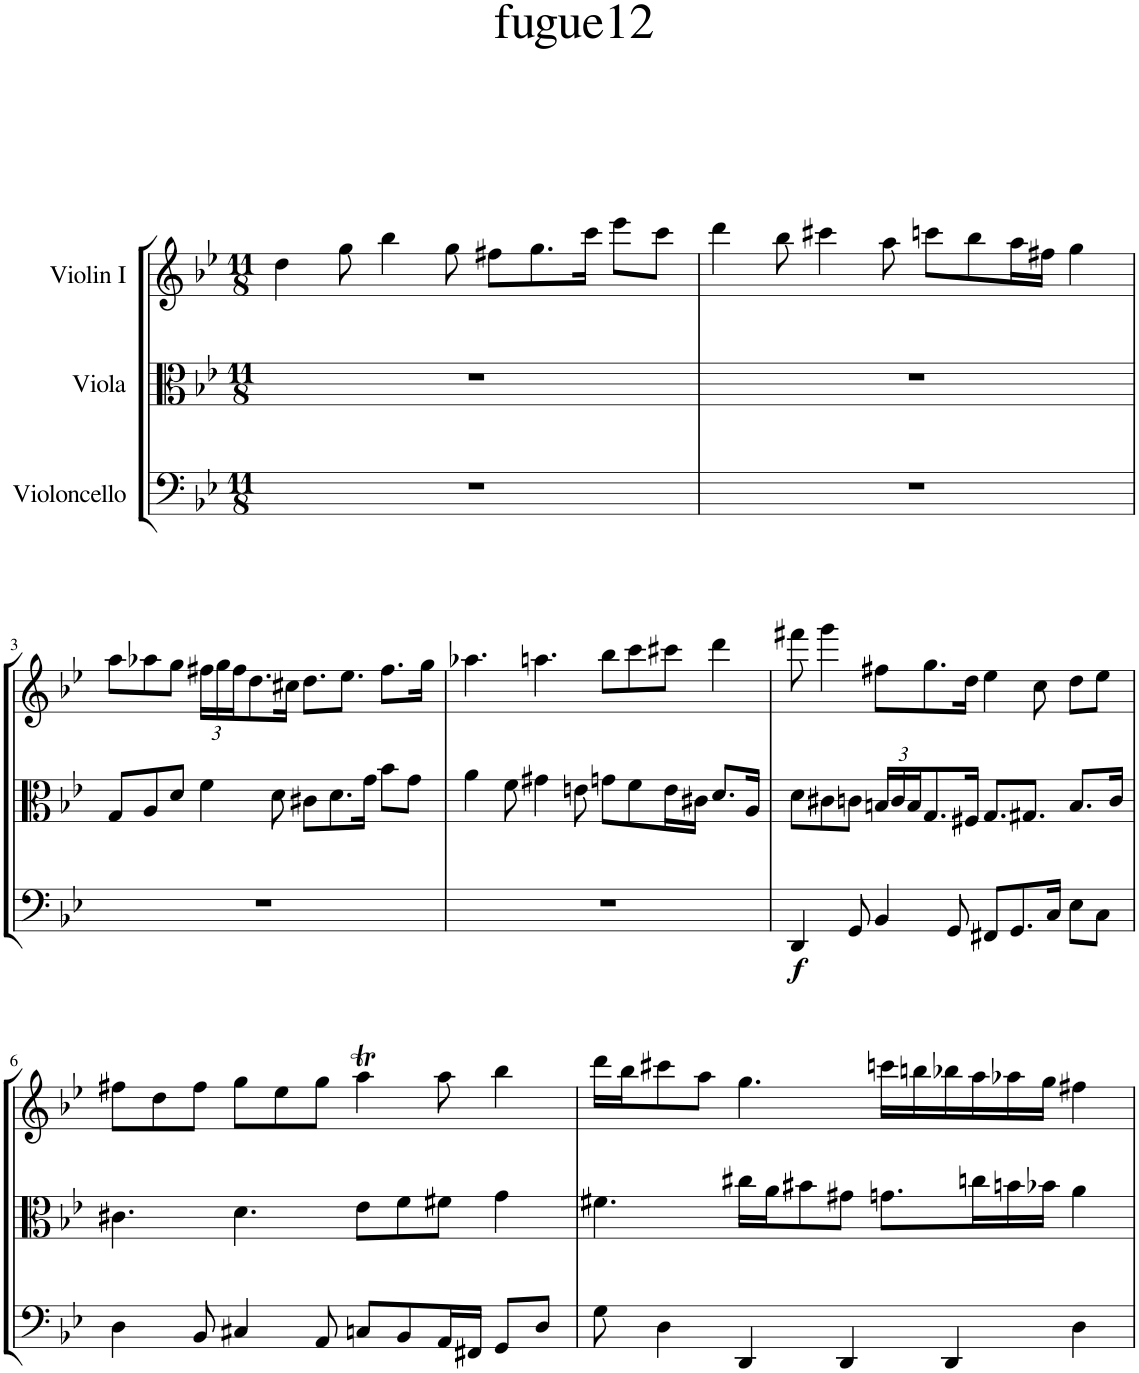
**kern	**dynam	**kern	**kern
*part3	*part3	*part2	*part1
*staff3	*staff3	*staff2	*staff1
*I"Violoncello	*	*I"Viola	*I"Violin I
*I'Vc	*	*I'Vla	*I'Vln
*clefF4	*	*clefC3	*clefG2
*k[b-e-]	*	*k[b-e-]	*k[b-e-]
*M11/8	*	*M11/8	*M11/8
=1	=1	=1	=1
8%11r	.	8%11r	4dd\
.	.	.	8gg\
.	.	.	4bb-\
.	.	.	8gg\
.	.	.	8ff#X\L
.	.	.	8.gg\
.	.	.	16ccc\Jk
.	.	.	8eee-\L
.	.	.	8ccc\J
=2	=2	=2	=2
8%11r	.	8%11r	4ddd\
.	.	.	8bb-\
.	.	.	4ccc#X\
.	.	.	8aa\
.	.	.	8cccn\L
.	.	.	8bb-\
.	.	.	16aa\L
.	.	.	16ff#X\JJ
.	.	.	4gg\
!!LO:LB:g=z
=3	=3	=3	=3
8%11r	.	8G/L	8aa\L
.	.	8A/	8aa-X\
.	.	8d/J	8gg\J
*	*	*	*Xbrackettup
.	.	4f\	24ff#X\LL
.	.	.	24gg\
.	.	.	24ff#\J
.	.	.	8.dd\
.	.	8d\	.
.	.	.	16cc#X\Jk
.	.	8c#X\L	8.dd\L
.	.	8.d\	.
.	.	.	8.ee-\J
.	.	16g\Jk	.
.	.	8b-\L	8.ff#\L
.	.	8g\J	.
.	.	.	16gg\Jk
=4	=4	=4	=4
8%11r	.	4a\	4.aa-X\
.	.	8f\	.
.	.	4g#X\	4.aan\
.	.	8en\	.
.	.	8gn\L	8bb-\L
.	.	8f\	8ccc\
.	.	16e\L	8ccc#X\J
.	.	16c#X\JJ	.
.	.	8.d/L	4ddd\
.	.	16A/Jk	.
=5	=5	=5	=5
!	!LO:DY:b	!	!
4DD/	f	8d\L	8fff#X\
.	.	8c#X\	4ggg\
8GG/	.	8cn\J	.
*	*	*Xbrackettup	*
4BB-/	.	24Bn/LL	8ff#X\L
.	.	24c/	.
.	.	24B/J	.
.	.	8.G/	8.gg\
8GG/	.	.	.
.	.	16F#X/Jk	16dd\Jk
8FF#X/L	.	8.G/L	4ee-\
8.GG/	.	.	.
.	.	8.G#X/J	.
.	.	.	8cc\
16C/Jk	.	.	.
8E-\L	.	8.B/L	8dd\L
8C\J	.	.	8ee-\J
.	.	16c/Jk	.
!!LO:LB:g=z
=6	=6	=6	=6
4D\	.	4.c#X\	8ff#X\L
.	.	.	8dd\
8BB-/	.	.	8ff#\J
4C#X/	.	4.d\	8gg\L
.	.	.	8ee-\
8AA/	.	.	8gg\J
8Cn/L	.	8e-\L	4aat\
8BB-/	.	8f\	.
16AA/L	.	8f#X\J	8aa\
16FF#X/JJ	.	.	.
8GG/L	.	4g\	4bb-\
8D/J	.	.	.
=7	=7	=7	=7
8G\	.	4.f#X\	16ddd\LL
.	.	.	16bb-\J
4D\	.	.	8ccc#X\
.	.	.	8aa\J
4DD/	.	16cc#X\LL	4.gg\
.	.	16a\J	.
.	.	8b#X\	.
4DD/	.	8g#X\J	.
.	.	8.gn\L	16cccn\LL
.	.	.	16bbn\
4DD/	.	.	16bb-X\
.	.	16ccn\L	16aa\
.	.	16bn\	16aa-X\
.	.	16b-X\JJ	16gg\JJ
4D\	.	4a\	4ff#X\
=	=	=	=
*-	*-	*-	*-
